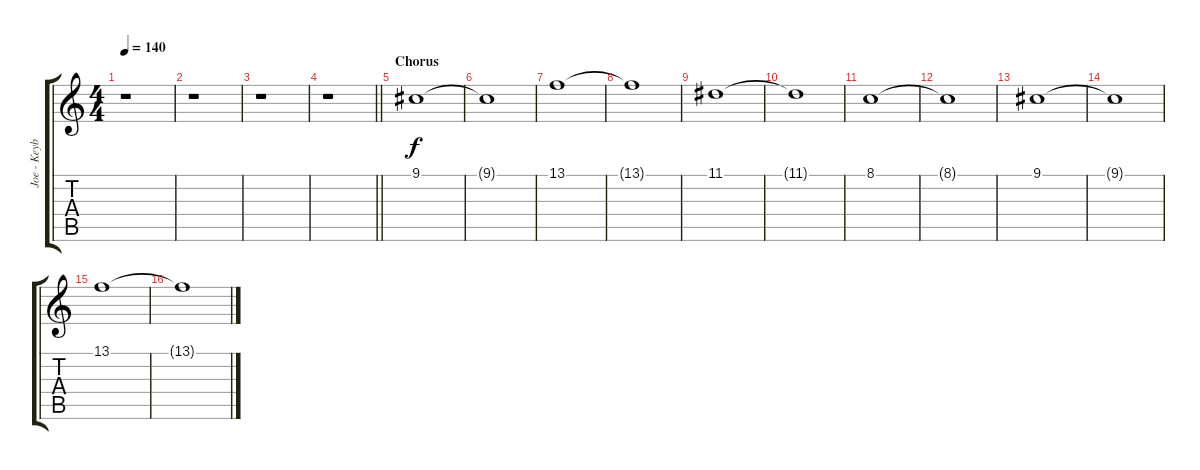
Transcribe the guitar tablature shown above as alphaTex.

\track ("Joe - Keyboards" "Joe - Keyb") {instrument lead3calliope}
\staff {score tabs}
\tuning (E4 B3 G3 D3 A2 E2) {hide}
\ts (4 4)
\tempo 140
\clef g2
\ks c
r.1{dy f} |
r.1 |
r.1 |
\barLineRight lightlight
r.1 |
\section ("" "Chorus")
9.1.1{volume 12 instrument lead5charang} |
9.1{t}.1 |
13.1.1 |
13.1{t}.1 |
11.1.1 |
11.1{t}.1 |
8.1.1 |
8.1{t}.1 |
9.1.1 |
9.1{t}.1 |
13.1.1 |
13.1{t}.1
